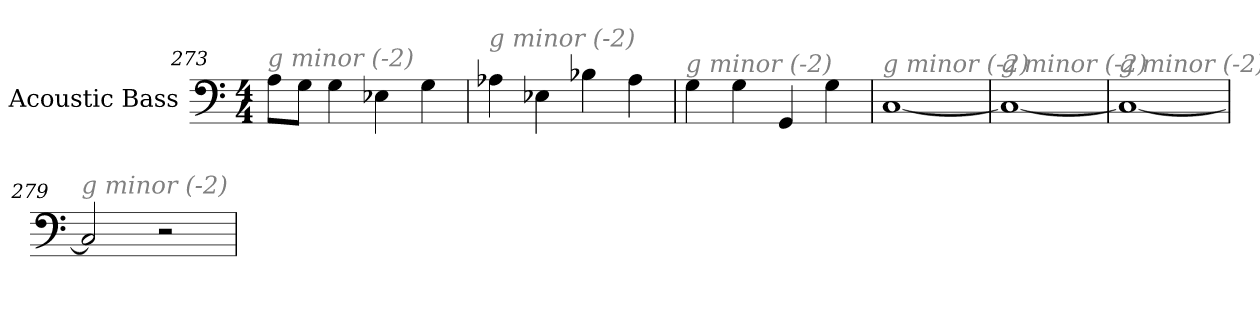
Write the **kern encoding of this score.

**kern
*part1
*staff1
*I"Acoustic Bass
*clefF4
*ITrd7c12
*k[]
*C:
*M4/4
=273
!LO:TX:i:color=#808080:t=g minor (-2)
8AAL
8GGJ
4GG
4EE-X
4GG
=274
!LO:TX:i:color=#808080:t=g minor (-2)
4AA-X
4EE-X
4BB-X
4AA-
=275
!LO:TX:i:color=#808080:t=g minor (-2)
4GG
4GG
4GGG
4GG
=276
!LO:TX:i:color=#808080:t=g minor (-2)
[1CC
=277
!LO:TX:i:color=#808080:t=g minor (-2)
1CC_
=278
!LO:TX:i:color=#808080:t=g minor (-2)
1CC_
=279
!LO:TX:i:color=#808080:t=g minor (-2)
2CC]
2r
=
*-
